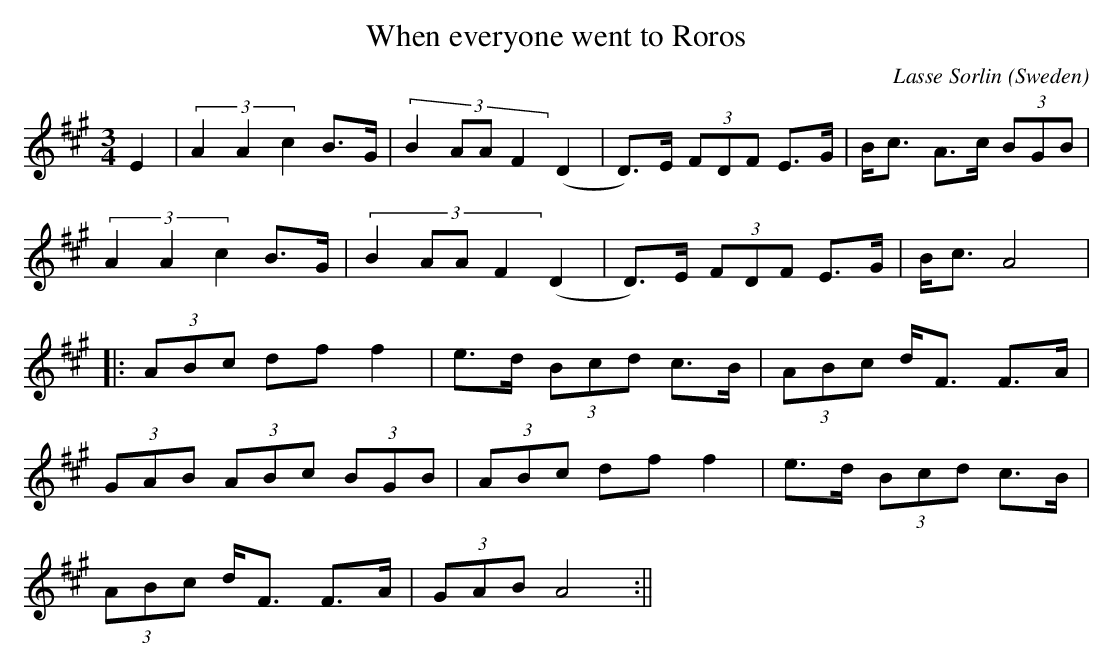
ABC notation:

X:1
T:When everyone went to Roros
C:Lasse Sorlin
L:1/8
M:3/4
O:Sweden
K:A
E2|(3A2A2c2 B>G| (3:2:4B2AAF2 (D2|D)>E (3FDF E>G|B<c A>c (3BGB |
(3A2 A2 c2 B>G| (3:2:4B2AAF2 (D2|D)>E (3FDF E>G|B<c A4|:
(3ABc df f2|e>d (3Bcd c>B |(3ABc d<F F>A|
(3GAB (3ABc (3BGB| (3ABc df f2|e>d (3Bcd c>B|
(3ABc d<F F>A|(3GAB A4:||
